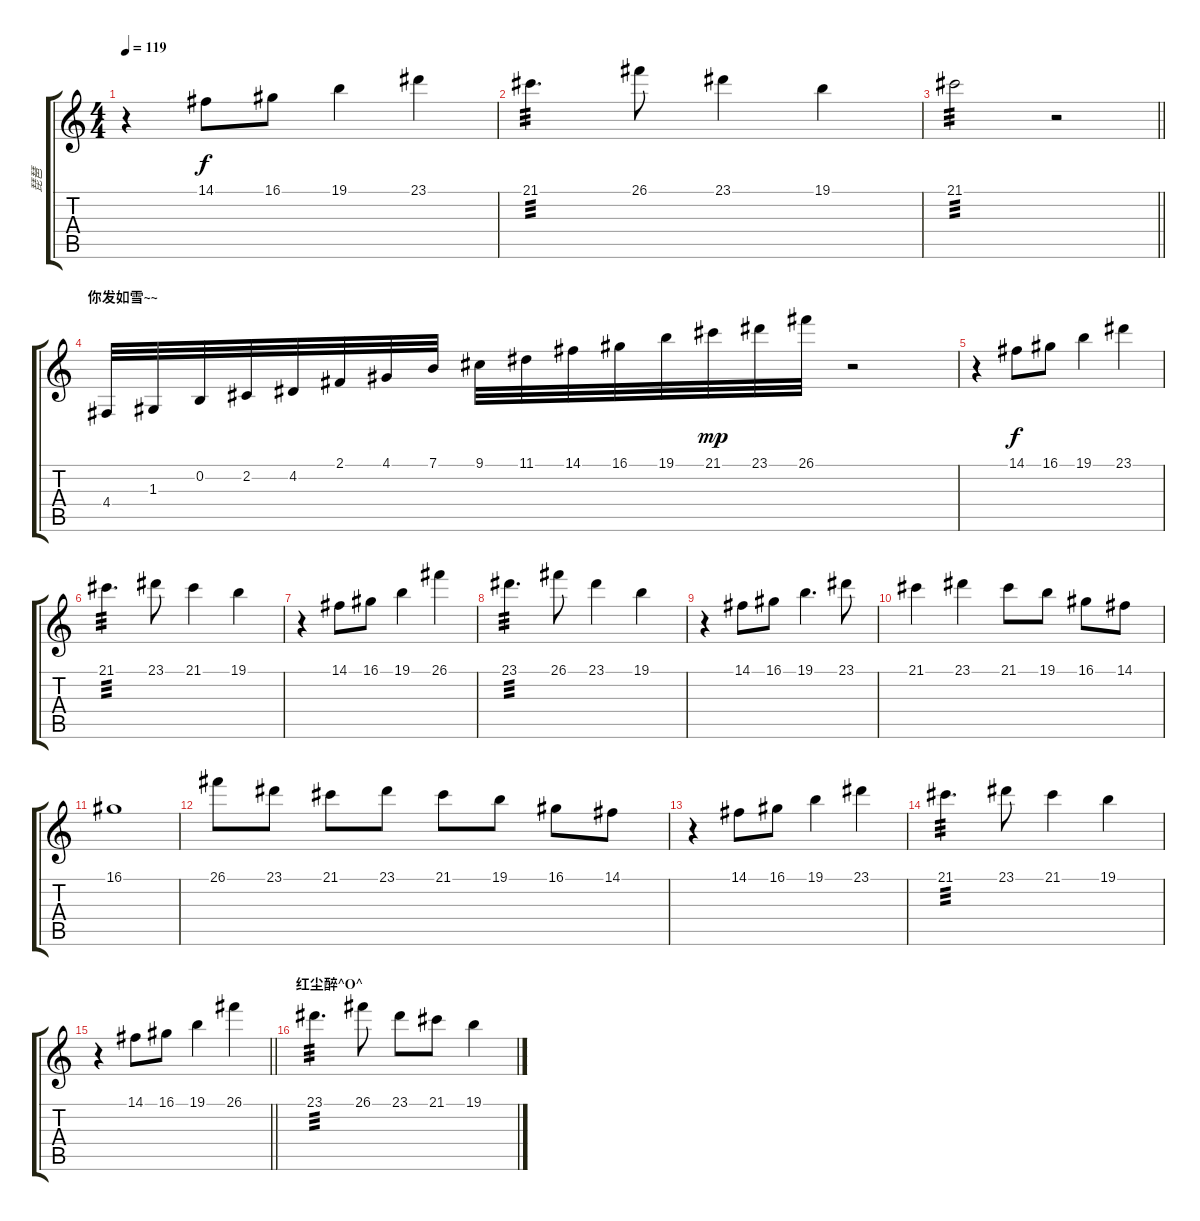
\track ("琵琶" "琵琶") {instrument koto}
\staff {score tabs}
\tuning (E4 B3 G3 D3 A2 E2) {hide}
\ts (4 4)
\tempo 119
\clef g2
\ks c
r.4{dy f} 14.1.8 16.1.8 19.1.4 23.1.4 |
21.1.4{d tp 3} 26.1.8 23.1.4 19.1.4 |
\barLineRight lightlight
21.1.2{tp 3} r.2 |
\section ("" "你发如雪~~")
4.4.32 1.3.32 0.2.32 2.2.32 4.2.32 2.1.32 4.1.32 7.1.32 9.1.32 11.1.32 14.1.32 16.1.32 19.1.32 21.1.32{dy mp} 23.1.32 26.1.32 r.2 |
r.4 14.1.8{dy f} 16.1.8 19.1.4 23.1.4 |
21.1.4{d tp 3} 23.1.8 21.1.4 19.1.4 |
r.4 14.1.8 16.1.8 19.1.4 26.1.4 |
23.1.4{d tp 3} 26.1.8 23.1.4 19.1.4 |
r.4 14.1.8 16.1.8 19.1.4{d} 23.1.8 |
21.1.4 23.1.4 21.1.8 19.1.8 16.1.8 14.1.8 |
16.1.1 |
26.1.8 23.1.8 21.1.8 23.1.8 21.1.8 19.1.8 16.1.8 14.1.8 |
r.4 14.1.8 16.1.8 19.1.4 23.1.4 |
21.1.4{d tp 3} 23.1.8 21.1.4 19.1.4 |
\barLineRight lightlight
r.4 14.1.8 16.1.8 19.1.4 26.1.4 |
\section ("" "红尘醉^O^")
23.1.4{d tp 3} 26.1.8 23.1.8 21.1.8 19.1.4
